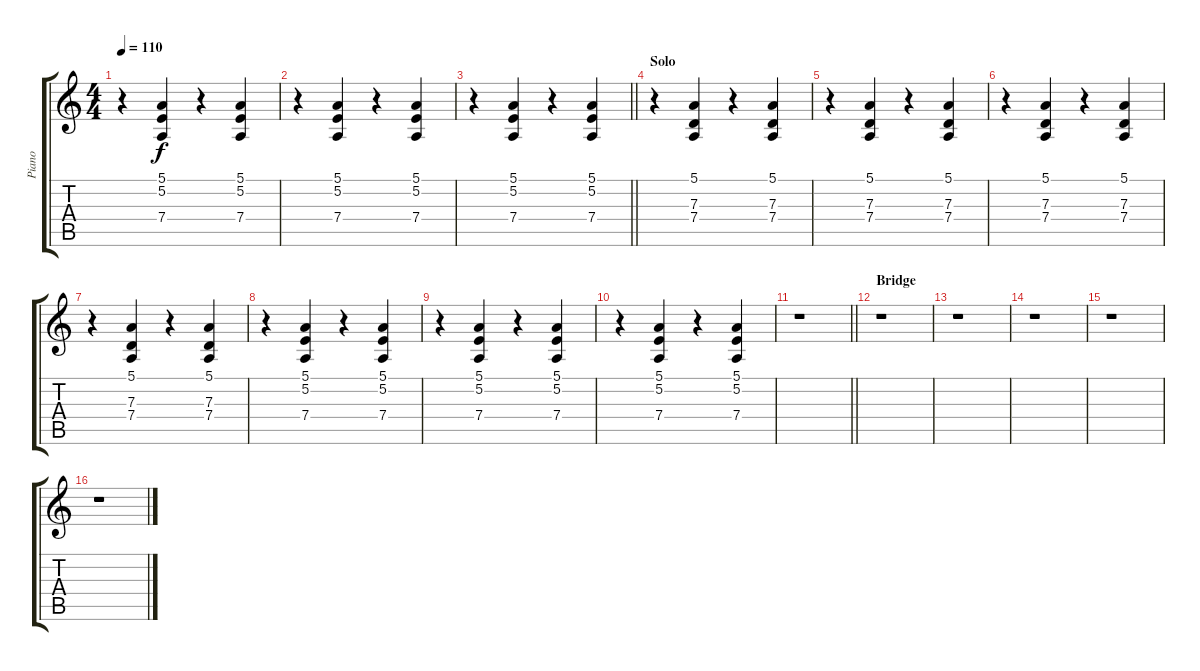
\track ("Piano" "Piano") {instrument brightacousticpiano}
\staff {score tabs}
\tuning (E4 B3 G3 D3 A2 E2) {hide}
\ts (4 4)
\tempo 110
\clef g2
\ks c
r.4{dy f} (5.1 5.2 7.4).4 r.4 (5.1 5.2 7.4).4 |
r.4 (5.1 5.2 7.4).4 r.4 (5.1 5.2 7.4).4 |
\barLineRight lightlight
r.4 (5.1 5.2 7.4).4 r.4 (5.1 5.2 7.4).4 |
\section ("" "Solo")
r.4 (5.1 7.3 7.4).4 r.4 (5.1 7.3 7.4).4 |
r.4 (5.1 7.3 7.4).4 r.4 (5.1 7.3 7.4).4 |
r.4 (5.1 7.3 7.4).4 r.4 (5.1 7.3 7.4).4 |
r.4 (5.1 7.3 7.4).4 r.4 (5.1 7.3 7.4).4 |
r.4 (5.1 5.2 7.4).4 r.4 (5.1 5.2 7.4).4 |
r.4 (5.1 5.2 7.4).4 r.4 (5.1 5.2 7.4).4 |
r.4 (5.1 5.2 7.4).4 r.4 (5.1 5.2 7.4).4 |
\barLineRight lightlight
r.1 |
\section ("" "Bridge")
r.1 |
r.1 |
r.1 |
r.1 |
r.1
